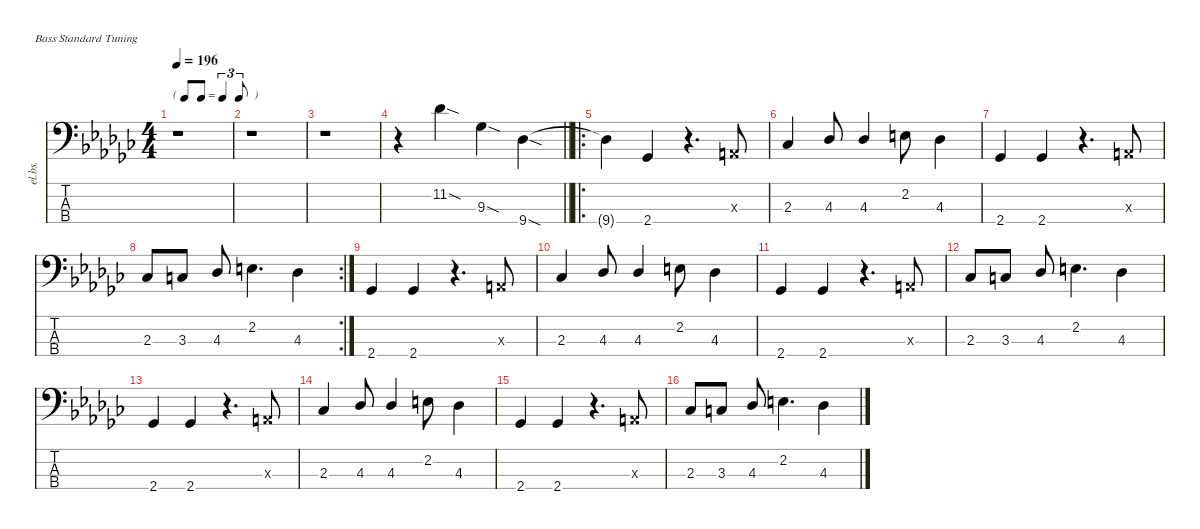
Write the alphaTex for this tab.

\defaultSystemsLayout 4
\hideDynamics
\bracketExtendMode nobrackets
\otherSystemsTrackNameOrientation horizontal
\track ("Basse " "el.bs.") {defaultSystemsLayout 8 instrument electricbassfinger}
\staff {score tabs}
\tuning (G2 D2 A1 E1)
\ts (4 4)
\tf triplet8th
\tempo 196
\clef f4
\ks gb
r.1{dy f beam Down} |
r.1{beam Down} |
r.1{beam Down} |
\barLineRight lightlight
r.4{beam Down} 11.2{sod acc b}.4{beam Down} 9.3{sod acc b}.4{beam Down} 9.4{sod acc b}.4{beam Down} |
\ro
9.4{t acc b}.4{beam Down} 2.4{acc b}.4{beam Up} r.4{d beam Up} 0.3{x acc forcenatural}.8{beam Up} |
2.3{acc b}.4{beam Up} 4.3{acc b}.8{beam Up} 4.3{acc b}.4{beam Up} 2.2{acc forcenatural}.8{beam Down} 4.3{acc b}.4{beam Down} |
2.4{acc b}.4{beam Up} 2.4{acc b}.4{beam Up} r.4{d beam Up} 0.3{x acc forcenatural}.8{beam Up} |
\rc 2
2.3{acc b}.8{beam Up} 3.3{acc forcenatural}.8{beam Up} 4.3{acc b}.8{beam Up} 2.2{acc forcenatural}.4{d beam Down} 4.3{acc b}.4{beam Down} |
2.4{acc b}.4{beam Up} 2.4{acc b}.4{beam Up} r.4{d beam Up} 0.3{x acc forcenatural}.8{beam Up} |
2.3{acc b}.4{beam Up} 4.3{acc b}.8{beam Up} 4.3{acc b}.4{beam Up} 2.2{acc forcenatural}.8{beam Down} 4.3{acc b}.4{beam Down} |
2.4{acc b}.4{beam Up} 2.4{acc b}.4{beam Up} r.4{d beam Up} 0.3{x acc forcenatural}.8{beam Up} |
2.3{acc b}.8{beam Up} 3.3{acc forcenatural}.8{beam Up} 4.3{acc b}.8{beam Up} 2.2{acc forcenatural}.4{d beam Down} 4.3{acc b}.4{beam Down} |
2.4{acc b}.4{beam Up} 2.4{acc b}.4{beam Up} r.4{d beam Up} 0.3{x acc forcenatural}.8{beam Up} |
2.3{acc b}.4{beam Up} 4.3{acc b}.8{beam Up} 4.3{acc b}.4{beam Up} 2.2{acc forcenatural}.8{beam Down} 4.3{acc b}.4{beam Down} |
2.4{acc b}.4{beam Up} 2.4{acc b}.4{beam Up} r.4{d beam Up} 0.3{x acc forcenatural}.8{beam Up} |
2.3{acc b}.8{beam Up} 3.3{acc forcenatural}.8{beam Up} 4.3{acc b}.8{beam Up} 2.2{acc forcenatural}.4{d beam Down} 4.3{acc b}.4{beam Down}
